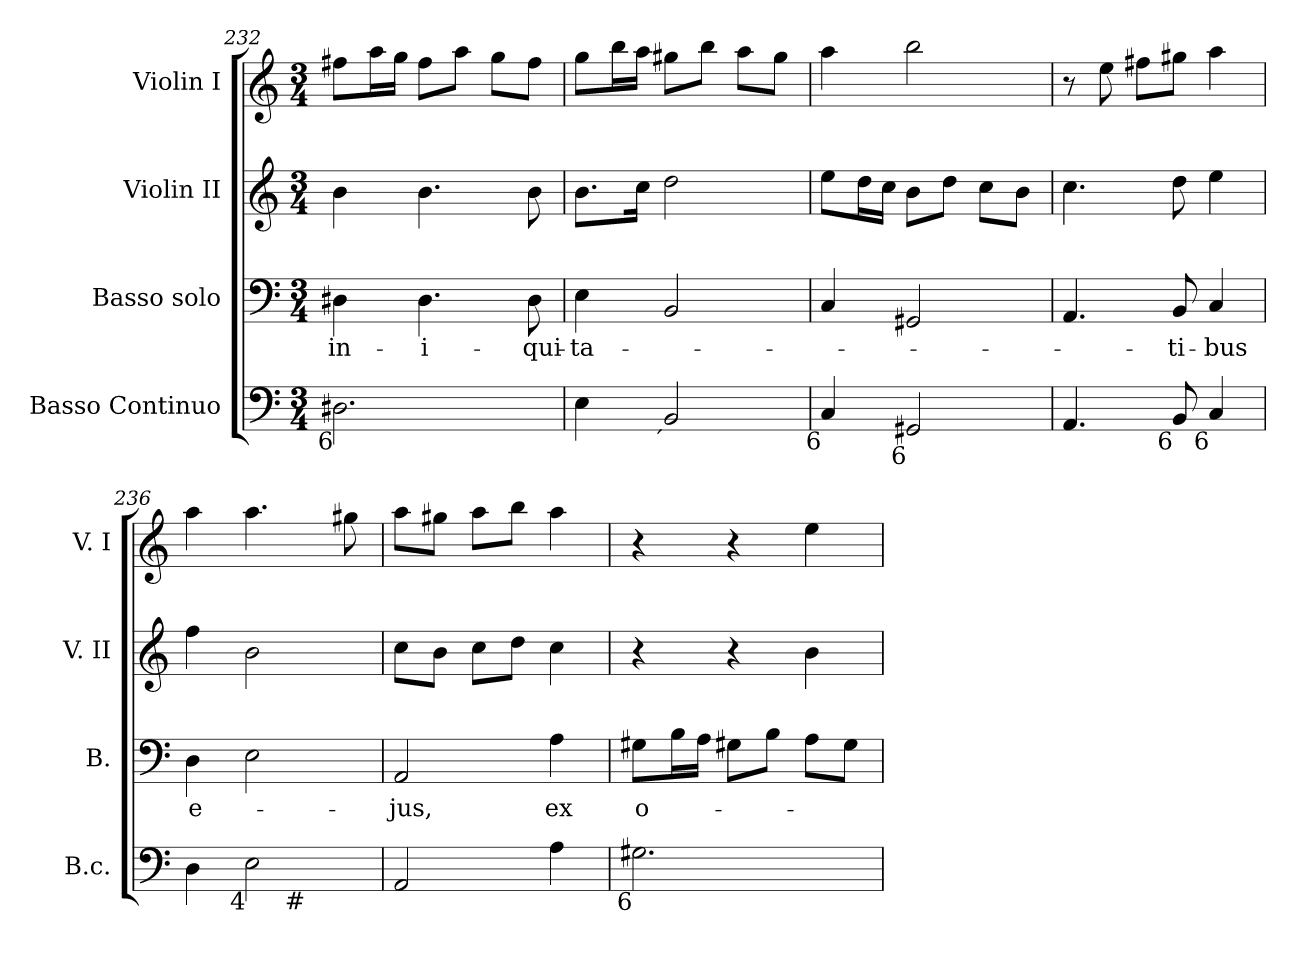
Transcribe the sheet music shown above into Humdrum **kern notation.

**kern	**kern	**text	**kern	**kern
*part4	*part3	*part3	*part2	*part1
*staff4	*staff3	*staff3	*staff2	*staff1
*I"Basso Continuo	*I"Basso solo	*	*I"Violin II	*I"Violin I
*I'B.c.	*I'B.	*	*I'V. II	*I'V. I
*clefF4	*clefF4	*	*clefG2	*clefG2
*k[]	*k[]	*	*k[]	*k[]
*a:	*a:	*	*a:	*a:
*M3/4	*M3/4	*	*M3/4	*M3/4
=232	=232	=232	=232	=232
!LO:TX:b:rj:t=6	!	!	!	!
!	!	!LO:LY:b:color=#000000	!	!
2.D#Xi\	4D#Xi\	in-	4bi\	8ff#Xi\L
.	.	.	.	16aai\L
.	.	.	.	16ggi\JJ
!	!	!LO:LY:b:color=#000000	!	!
.	4.D#i\	-i-	4.bi\	8ff#i\L
.	.	.	.	8aai\J
.	.	.	.	8ggi\L
!	!	!LO:LY:b:color=#000000	!	!
.	8D#i\	-qui-	8bi\	8ff#i\J
=233	=233	=233	=233	=233
!	!	!LO:LY:b:color=#000000	!	!
4Ei\	4Ei\	-ta-	8.bi\L	8ggi\L
.	.	.	.	16bbi\L
.	.	.	16cci\Jk	16aai\JJ
!LO:TX:b:rj:t=´	!	!	!	!
2BBi/	2BBi/	.	2ddi\	8gg#Xi\L
.	.	.	.	8bbi\J
.	.	.	.	8aai\L
.	.	.	.	8gg#i\J
=234	=234	=234	=234	=234
!LO:TX:b:rj:t=6	!	!	!	!
4Ci/	4Ci/	.	8eei\L	4aai\
.	.	.	16ddi\L	.
.	.	.	16cci\JJ	.
!LO:TX:b:rj:t=6	!	!	!	!
2GG#Xi/	2GG#Xi/	.	8bi\L	2bbi\
.	.	.	8ddi\J	.
.	.	.	8cci\L	.
.	.	.	8bi\J	.
=235	=235	=235	=235	=235
4.AAi/	4.AAi/	.	4.cci\	8r
.	.	.	.	8eei\
.	.	.	.	8ff#Xi\L
!LO:TX:b:rj:t=6	!	!	!	!
!	!	!LO:LY:b:color=#000000	!	!
8BBi/	8BBi/	-ti-	8ddi\	8gg#Xi\J
!LO:TX:b:rj:t=6	!	!	!	!
!	!	!LO:LY:b:color=#000000	!	!
4Ci/	4Ci/	-bus	4eei\	4aai\
=236	=236	=236	=236	=236
!	!	!LO:LY:b:color=#000000	!	!
*^	*	*	*	*
4Di\	2ryy	4Di\	e-	4ffi\	4aai\
!LO:TX:b:rj:t=4	!	!	!	!	!
2Ei\	.	2Ei\	.	2bi\	4.aai\
!	!LO:TX:b:rj:t=#	!	!	!	!
.	4ryy	.	.	.	.
.	.	.	.	.	8gg#Xi\
*v	*v	*	*	*	*
!!LO:LB:g=z
=237	=237	=237	=237	=237
*^	*	*	*	*
!	!	!	!LO:LY:b:color=#000000	!	!
*v	*v	*	*	*	*
2AAi/	2AAi/	-jus,	8cci\L	8aai\L
.	.	.	8bi\J	8gg#Xi\J
.	.	.	8cci\L	8aai\L
.	.	.	8ddi\J	8bbi\J
!	!	!LO:LY:b:color=#000000	!	!
4Ai\	4Ai\	ex	4cci\	4aai\
=238	=238	=238	=238	=238
!LO:TX:b:rj:t=6	!	!	!	!
!	!	!LO:LY:b:color=#000000	!	!
2.G#Xi\	8G#Xi\L	o-	4r	4r
.	16Bi\L	.	.	.
.	16Ai\JJ	.	.	.
.	8G#Xi\L	.	4r	4r
.	8Bi\J	.	.	.
.	8Ai\L	.	4bi\	4eei\
.	8G#i\J	.	.	.
=	=	=	=	=
*-	*-	*-	*-	*-
